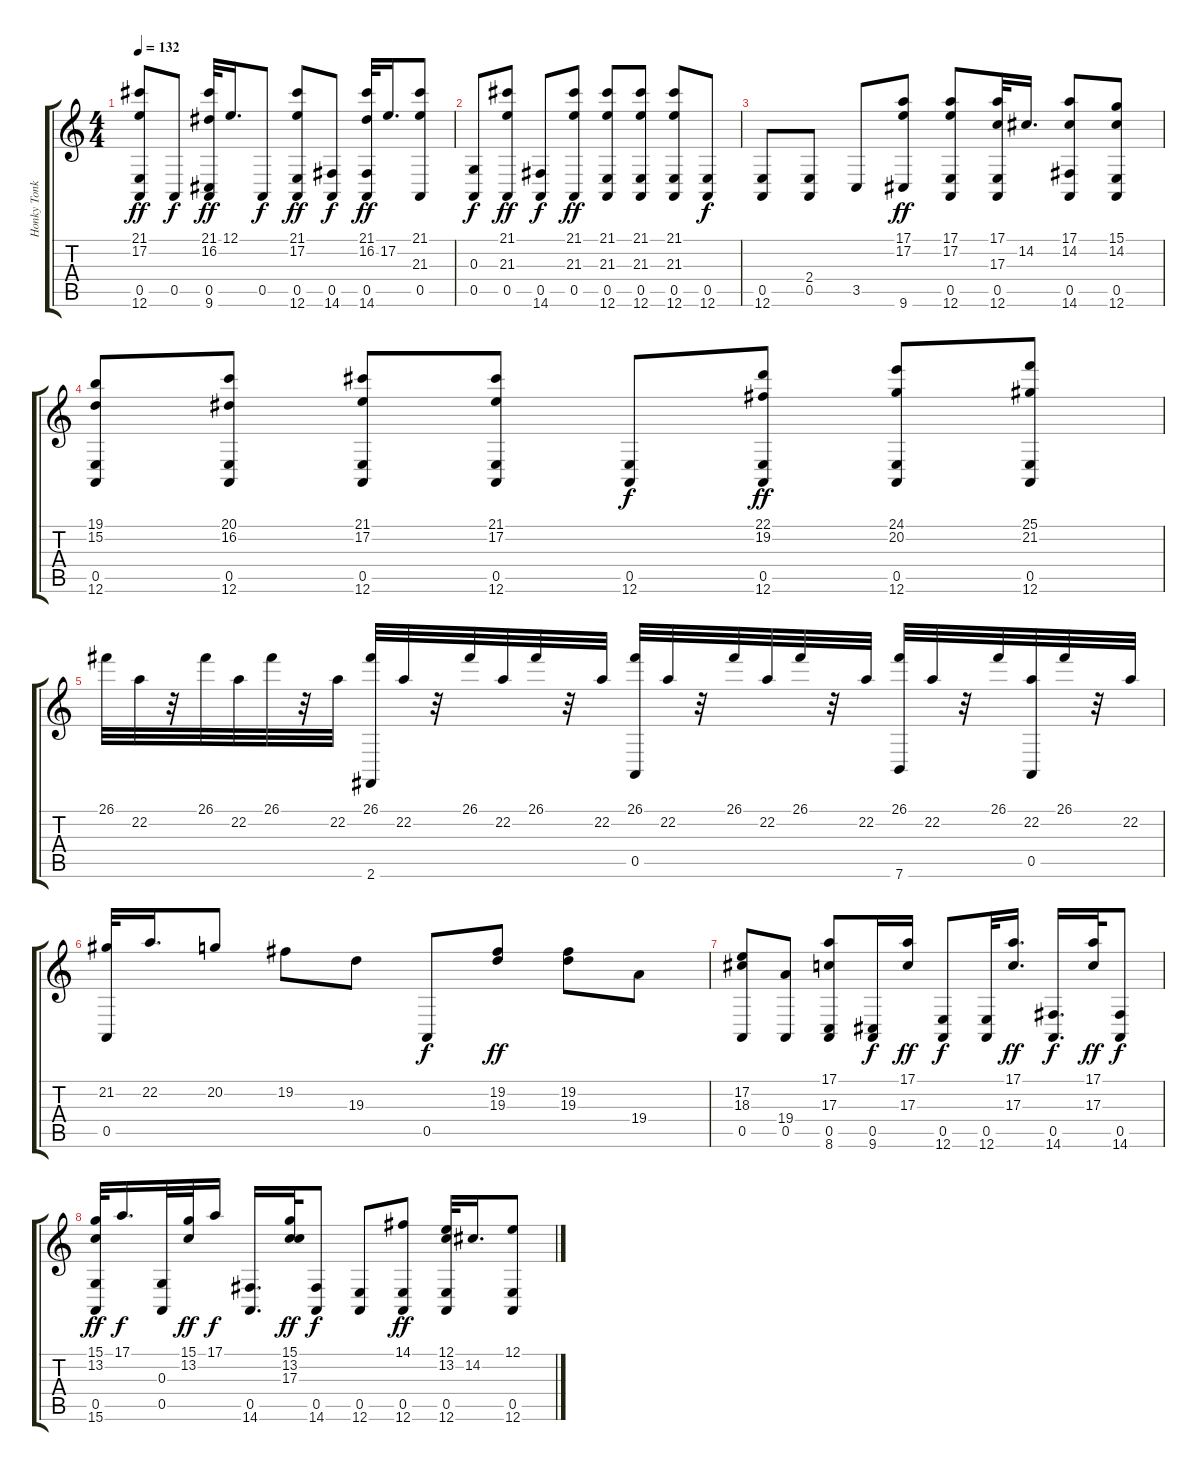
\track ("Honky Tonk Piano" "Honky Tonk") {instrument honkytonkpiano}
\staff {score tabs}
\tuning (E4 B3 G3 D3 A2 E2) {hide}
\ts (4 4)
\tempo 132
\clef g2
\ks c
(21.1 17.2 0.5 12.6).8{dy ff} 0.5.8{dy f} (21.1 16.2 0.5 9.6).32{dy ff} 12.1.16{d} 0.5.8{dy f} (21.1 17.2 0.5 12.6).8{dy ff} (0.5 14.6).8{dy f} (21.1 16.2 0.5 14.6).32{dy ff} 17.2.16{d} (21.1 21.3 0.5).8 |
(0.3 0.5).8{dy f} (21.1 21.3 0.5).8{dy ff} (0.5 14.6).8{dy f} (21.1 21.3 0.5).8{dy ff} (21.1 21.3 0.5 12.6).8 (21.1 21.3 0.5 12.6).8 (21.1 21.3 0.5 12.6).8 (0.5 12.6).8{dy f} |
(0.5 12.6).8 (2.4 0.5).8 3.5.8 (17.1 17.2 9.6).8{dy ff} (17.1 17.2 0.5 12.6).8 (17.1 17.3 0.5 12.6).32 14.2.16{d} (17.1 14.2 0.5 14.6).8 (15.1 14.2 0.5 12.6).8 |
(19.1 15.2 0.5 12.6).8 (20.1 16.2 0.5 12.6).8 (21.1 17.2 0.5 12.6).8 (21.1 17.2 0.5 12.6).8 (0.5 12.6).8{dy f} (22.1 19.2 0.5 12.6).8{dy ff} (24.1 20.2 0.5 12.6).8 (25.1 21.2 0.5 12.6).8 |
26.1.32 22.2.32 r.32 26.1.32 22.2.32 26.1.32 r.32 22.2.32 (26.1 2.6).32 22.2.32 r.32 26.1.32 22.2.32 26.1.32 r.32 22.2.32 (26.1 0.5).32 22.2.32 r.32 26.1.32 22.2.32 26.1.32 r.32 22.2.32 (26.1 7.6).32 22.2.32 r.32 26.1.32 (22.2 0.5).32 26.1.32 r.32 22.2.32 |
(21.2 0.5).32 22.2.16{d} 20.2.8 19.2.8 19.3.8 0.5.8{dy f} (19.2 19.3).8{dy ff} (19.2 19.3).8 19.4.8 |
(17.2 18.3 0.5).8 (19.4 0.5).8 (17.1 17.3 0.5 8.6).8 (0.5 9.6).16{dy f} (17.1 17.3).16{dy ff} (0.5 12.6).8{dy f} (0.5 12.6).32 (17.1 17.3).16{d dy ff} (0.5 14.6).16{d dy f} (17.1 17.3).32{dy ff} (0.5 14.6).8{dy f} |
(15.1 13.2 0.5 15.6).32{dy ff} 17.1.16{d dy f} (0.3 0.5).32 (15.1 13.2).32{dy ff} 17.1.16{dy f} (0.5 14.6).16{d} (15.1 13.2 17.3).32{dy ff} (0.5 14.6).8{dy f} (0.5 12.6).8 (14.1 0.5 12.6).8{dy ff} (12.1 13.2 0.5 12.6).32 14.2.16{d} (12.1 0.5 12.6).8
